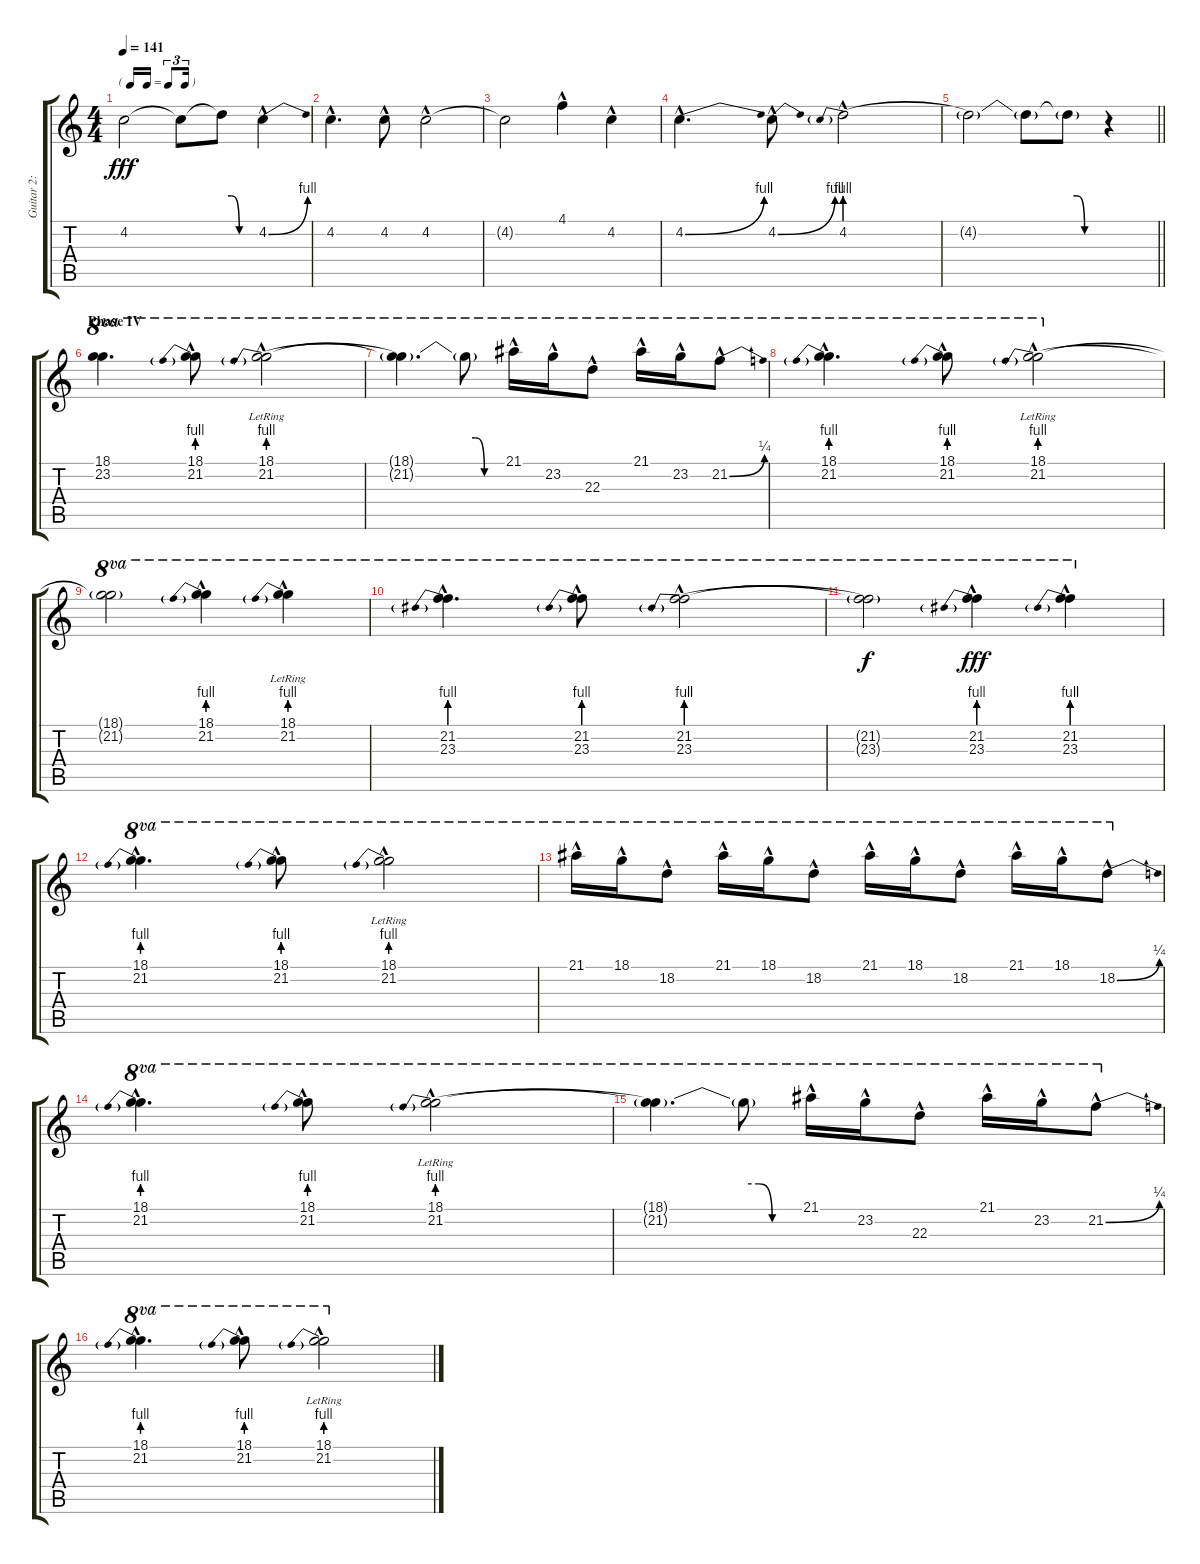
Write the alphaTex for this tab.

\track ("Guitar 2: Tony" "Guitar 2: ") {instrument overdrivenguitar}
\staff {score tabs}
\tuning (Db4 Ab3 E3 B2 Gb2 Db2) {hide}
\ts (4 4)
\tf triplet16th
\tempo 141
\clef g2
\ks c
4.2{t}.2{dy fff} 4.2{t}.8 4.2{be (custom 0 4 15 4 30 0 60 0) t}.8 4.2{be (bend 0 0 60 4) hac}.4 |
4.2{hac}.4{d} 4.2{hac}.8 4.2{hac}.2 |
4.2{t}.2 4.1{hac}.4 4.2{hac}.4 |
4.2{be (bend 0 0 60 4) hac}.4{d} 4.2{be (bend 0 0 60 4) hac}.8 4.2{be (prebend 0 4 60 4) hac}.2 |
\barLineRight lightlight
4.2{t}.2 4.2{t}.8 4.2{be (custom 0 4 15 4 30 0 60 0) t}.8 r.4 |
\section ("" "Phase IV")
(18.1 23.2).4{d ot 8va} (18.1{hac} 21.2{be (prebend 0 4 60 4) hac}).8{ot 8va} (18.1{hac lr} 21.2{be (prebend 0 4 60 4) hac lr}).2{ot 8va} |
(18.1{t} 21.2{t}).4{d ot 8va} 21.2{be (custom 0 4 15 4 30 0 60 0) t}.8{ot 8va} 21.1{hac}.16{ot 8va} 23.2{hac}.16{ot 8va} 22.3{hac}.8{ot 8va} 21.1{hac}.16{ot 8va} 23.2{hac}.16{ot 8va} 21.2{be (bend 0 0 60 1) hac}.8{ot 8va} |
(18.1{hac} 21.2{be (prebend 0 4 60 4) hac}).4{d ot 8va} (18.1{hac} 21.2{be (prebend 0 4 60 4) hac}).8{ot 8va} (18.1{hac lr} 21.2{be (prebend 0 4 60 4) hac lr}).2{ot 8va} |
(18.1{t} 21.2{t}).2{ot 8va} (18.1{hac} 21.2{be (prebend 0 4 60 4) hac}).4{ot 8va} (18.1{hac lr} 21.2{be (prebend 0 4 60 4) hac lr}).4{ot 8va} |
(21.2{hac} 23.3{be (prebend 0 4 60 4) hac}).4{d ot 8va} (21.2{hac} 23.3{be (prebend 0 4 60 4) hac}).8{ot 8va} (21.2{hac} 23.3{be (prebend 0 4 60 4) hac}).2{ot 8va} |
(21.2{t} 23.3{t}).2{ot 8va dy f} (21.2{hac} 23.3{be (prebend 0 4 60 4) hac}).4{ot 8va dy fff} (21.2{hac} 23.3{be (prebend 0 4 60 4) hac}).4{ot 8va} |
(18.1{hac} 21.2{be (prebend 0 4 60 4) hac}).4{d ot 8va} (18.1{hac} 21.2{be (prebend 0 4 60 4) hac}).8{ot 8va} (18.1{hac lr} 21.2{be (prebend 0 4 60 4) hac lr}).2{ot 8va} |
21.1{hac}.16{ot 8va} 18.1{hac}.16{ot 8va} 18.2{hac}.8{ot 8va} 21.1{hac}.16{ot 8va} 18.1{hac}.16{ot 8va} 18.2{hac}.8{ot 8va} 21.1{hac}.16{ot 8va} 18.1{hac}.16{ot 8va} 18.2{hac}.8{ot 8va} 21.1{hac}.16{ot 8va} 18.1{hac}.16{ot 8va} 18.2{be (bend 0 0 60 1) hac}.8{ot 8va} |
(18.1{hac} 21.2{be (prebend 0 4 60 4) hac}).4{d ot 8va} (18.1{hac} 21.2{be (prebend 0 4 60 4) hac}).8{ot 8va} (18.1{hac lr} 21.2{be (prebend 0 4 60 4) hac lr}).2{ot 8va} |
(18.1{t} 21.2{t}).4{d ot 8va} 21.2{be (custom 0 4 15 4 30 0 60 0) t}.8{ot 8va} 21.1{hac}.16{ot 8va} 23.2{hac}.16{ot 8va} 22.3{hac}.8{ot 8va} 21.1{hac}.16{ot 8va} 23.2{hac}.16{ot 8va} 21.2{be (bend 0 0 60 1) hac}.8{ot 8va} |
(18.1{hac} 21.2{be (prebend 0 4 60 4) hac}).4{d ot 8va} (18.1{hac} 21.2{be (prebend 0 4 60 4) hac}).8{ot 8va} (18.1{hac lr} 21.2{be (prebend 0 4 60 4) hac lr}).2{ot 8va}
